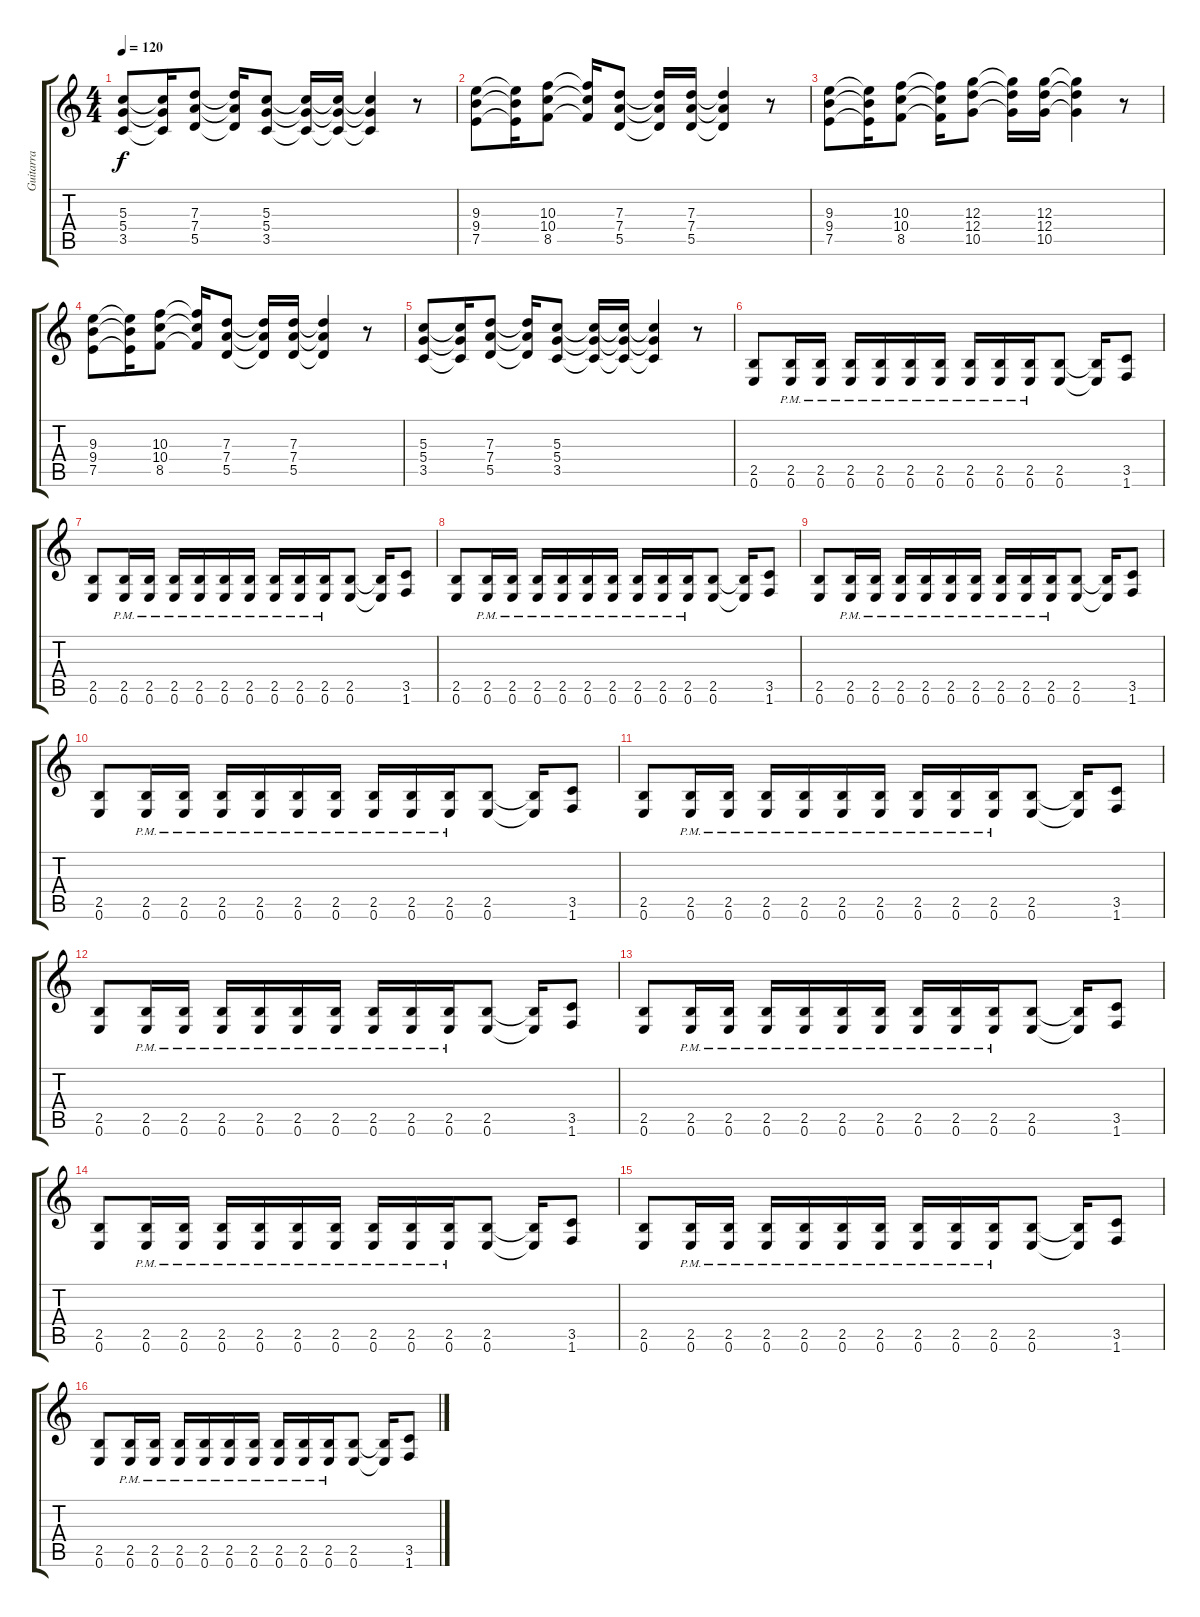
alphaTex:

\track ("Guitarra" "Guitarra") {mute instrument overdrivenguitar}
\staff {score tabs}
\tuning (E4 B3 G3 D3 A2 E2) {hide}
\ts (4 4)
\tempo 120
\clef g2
\ks c
(5.3 5.4 3.5).8{dy f} (5.3{t} 5.4{t} 3.5{t}).16 (7.3 7.4 5.5).8 (7.3{t} 7.4{t} 5.5{t}).16 (5.3 5.4 3.5).8 (5.3{t} 5.4{t} 3.5{t}).16 (5.3{t} 5.4{t} 3.5{t}).16 (5.3{t} 5.4{t} 3.5{t}).4 r.8 |
(9.3 9.4 7.5).8 (9.3{t} 9.4{t} 7.5{t}).16 (10.3 10.4 8.5).8 (10.3{t} 10.4{t} 8.5{t}).16 (7.3 7.4 5.5).8 (7.3{t} 7.4{t} 5.5{t}).16 (7.3 7.4 5.5).16 (7.3{t} 7.4{t} 5.5{t}).4 r.8 |
(9.3 9.4 7.5).8 (9.3{t} 9.4{t} 7.5{t}).16 (10.3 10.4 8.5).8 (10.3{t} 10.4{t} 8.5{t}).16 (12.3 12.4 10.5).8 (12.3{t} 12.4{t} 10.5{t}).16 (12.3 12.4 10.5).16 (12.3{t} 12.4{t} 10.5{t}).4 r.8 |
(9.3 9.4 7.5).8 (9.3{t} 9.4{t} 7.5{t}).16 (10.3 10.4 8.5).8 (10.3{t} 10.4{t} 8.5{t}).16 (7.3 7.4 5.5).8 (7.3{t} 7.4{t} 5.5{t}).16 (7.3 7.4 5.5).16 (7.3{t} 7.4{t} 5.5{t}).4 r.8 |
(5.3 5.4 3.5).8 (5.3{t} 5.4{t} 3.5{t}).16 (7.3 7.4 5.5).8 (7.3{t} 7.4{t} 5.5{t}).16 (5.3 5.4 3.5).8 (5.3{t} 5.4{t} 3.5{t}).16 (5.3{t} 5.4{t} 3.5{t}).16 (5.3{t} 5.4{t} 3.5{t}).4 r.8 |
(2.5 0.6).8 (2.5{pm} 0.6{pm}).16 (2.5{pm} 0.6{pm}).16 (2.5{pm} 0.6{pm}).16 (2.5{pm} 0.6{pm}).16 (2.5{pm} 0.6{pm}).16 (2.5{pm} 0.6{pm}).16 (2.5{pm} 0.6{pm}).16 (2.5{pm} 0.6{pm}).16 (2.5{pm} 0.6{pm}).16 (2.5 0.6).8 (2.5{t} 0.6{t}).16 (3.5 1.6).8 |
(2.5 0.6).8 (2.5{pm} 0.6{pm}).16 (2.5{pm} 0.6{pm}).16 (2.5{pm} 0.6{pm}).16 (2.5{pm} 0.6{pm}).16 (2.5{pm} 0.6{pm}).16 (2.5{pm} 0.6{pm}).16 (2.5{pm} 0.6{pm}).16 (2.5{pm} 0.6{pm}).16 (2.5{pm} 0.6{pm}).16 (2.5 0.6).8 (2.5{t} 0.6{t}).16 (3.5 1.6).8 |
(2.5 0.6).8 (2.5{pm} 0.6{pm}).16 (2.5{pm} 0.6{pm}).16 (2.5{pm} 0.6{pm}).16 (2.5{pm} 0.6{pm}).16 (2.5{pm} 0.6{pm}).16 (2.5{pm} 0.6{pm}).16 (2.5{pm} 0.6{pm}).16 (2.5{pm} 0.6{pm}).16 (2.5{pm} 0.6{pm}).16 (2.5 0.6).8 (2.5{t} 0.6{t}).16 (3.5 1.6).8 |
(2.5 0.6).8 (2.5{pm} 0.6{pm}).16 (2.5{pm} 0.6{pm}).16 (2.5{pm} 0.6{pm}).16 (2.5{pm} 0.6{pm}).16 (2.5{pm} 0.6{pm}).16 (2.5{pm} 0.6{pm}).16 (2.5{pm} 0.6{pm}).16 (2.5{pm} 0.6{pm}).16 (2.5{pm} 0.6{pm}).16 (2.5 0.6).8 (2.5{t} 0.6{t}).16 (3.5 1.6).8 |
(2.5 0.6).8 (2.5{pm} 0.6{pm}).16 (2.5{pm} 0.6{pm}).16 (2.5{pm} 0.6{pm}).16 (2.5{pm} 0.6{pm}).16 (2.5{pm} 0.6{pm}).16 (2.5{pm} 0.6{pm}).16 (2.5{pm} 0.6{pm}).16 (2.5{pm} 0.6{pm}).16 (2.5{pm} 0.6{pm}).16 (2.5 0.6).8 (2.5{t} 0.6{t}).16 (3.5 1.6).8 |
(2.5 0.6).8 (2.5{pm} 0.6{pm}).16 (2.5{pm} 0.6{pm}).16 (2.5{pm} 0.6{pm}).16 (2.5{pm} 0.6{pm}).16 (2.5{pm} 0.6{pm}).16 (2.5{pm} 0.6{pm}).16 (2.5{pm} 0.6{pm}).16 (2.5{pm} 0.6{pm}).16 (2.5{pm} 0.6{pm}).16 (2.5 0.6).8 (2.5{t} 0.6{t}).16 (3.5 1.6).8 |
(2.5 0.6).8 (2.5{pm} 0.6{pm}).16 (2.5{pm} 0.6{pm}).16 (2.5{pm} 0.6{pm}).16 (2.5{pm} 0.6{pm}).16 (2.5{pm} 0.6{pm}).16 (2.5{pm} 0.6{pm}).16 (2.5{pm} 0.6{pm}).16 (2.5{pm} 0.6{pm}).16 (2.5{pm} 0.6{pm}).16 (2.5 0.6).8 (2.5{t} 0.6{t}).16 (3.5 1.6).8 |
(2.5 0.6).8 (2.5{pm} 0.6{pm}).16 (2.5{pm} 0.6{pm}).16 (2.5{pm} 0.6{pm}).16 (2.5{pm} 0.6{pm}).16 (2.5{pm} 0.6{pm}).16 (2.5{pm} 0.6{pm}).16 (2.5{pm} 0.6{pm}).16 (2.5{pm} 0.6{pm}).16 (2.5{pm} 0.6{pm}).16 (2.5 0.6).8 (2.5{t} 0.6{t}).16 (3.5 1.6).8 |
(2.5 0.6).8 (2.5{pm} 0.6{pm}).16 (2.5{pm} 0.6{pm}).16 (2.5{pm} 0.6{pm}).16 (2.5{pm} 0.6{pm}).16 (2.5{pm} 0.6{pm}).16 (2.5{pm} 0.6{pm}).16 (2.5{pm} 0.6{pm}).16 (2.5{pm} 0.6{pm}).16 (2.5{pm} 0.6{pm}).16 (2.5 0.6).8 (2.5{t} 0.6{t}).16 (3.5 1.6).8 |
(2.5 0.6).8 (2.5{pm} 0.6{pm}).16 (2.5{pm} 0.6{pm}).16 (2.5{pm} 0.6{pm}).16 (2.5{pm} 0.6{pm}).16 (2.5{pm} 0.6{pm}).16 (2.5{pm} 0.6{pm}).16 (2.5{pm} 0.6{pm}).16 (2.5{pm} 0.6{pm}).16 (2.5{pm} 0.6{pm}).16 (2.5 0.6).8 (2.5{t} 0.6{t}).16 (3.5 1.6).8 |
(2.5 0.6).8 (2.5{pm} 0.6{pm}).16 (2.5{pm} 0.6{pm}).16 (2.5{pm} 0.6{pm}).16 (2.5{pm} 0.6{pm}).16 (2.5{pm} 0.6{pm}).16 (2.5{pm} 0.6{pm}).16 (2.5{pm} 0.6{pm}).16 (2.5{pm} 0.6{pm}).16 (2.5{pm} 0.6{pm}).16 (2.5 0.6).8 (2.5{t} 0.6{t}).16 (3.5 1.6).8
